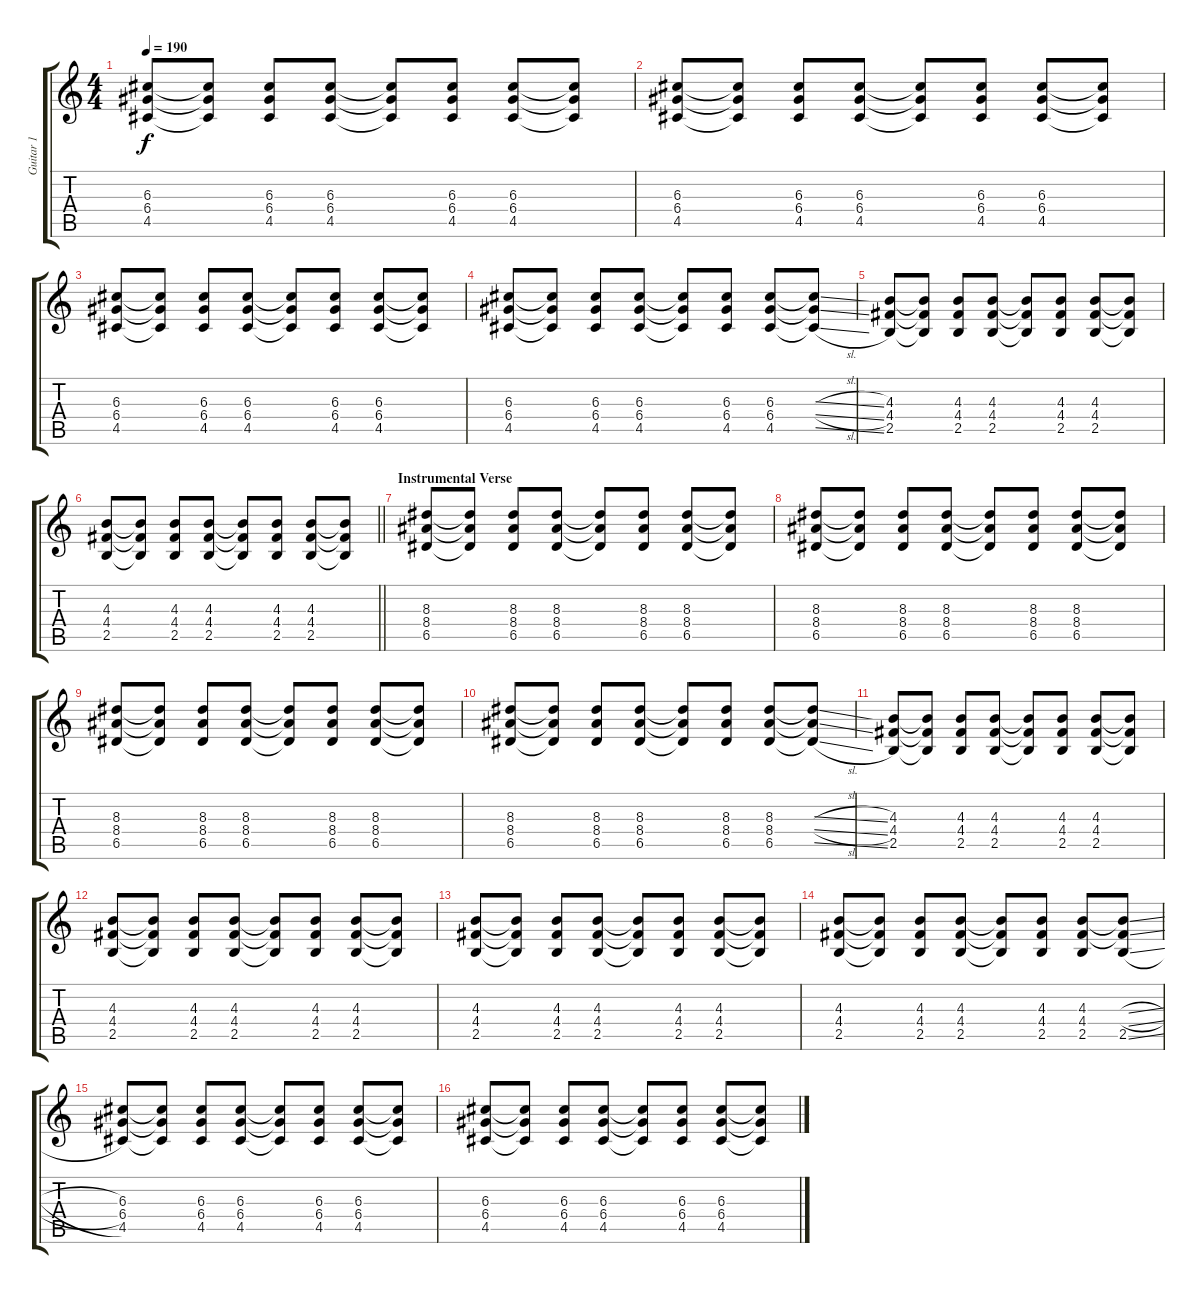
\track ("Guitar 1" "Guitar 1") {instrument distortionguitar}
\staff {score tabs}
\tuning (E4 B3 G3 D3 A2 E2) {hide}
\ts (4 4)
\tempo 190
\clef g2
\ks c
(6.3 6.4 4.5).8{dy f} (6.3{t} 6.4{t} 4.5{t}).8 (6.3 6.4 4.5).8 (6.3 6.4 4.5).8 (6.3{t} 6.4{t} 4.5{t}).8 (6.3 6.4 4.5).8 (6.3 6.4 4.5).8 (6.3{t} 6.4{t} 4.5{t}).8 |
(6.3 6.4 4.5).8 (6.3{t} 6.4{t} 4.5{t}).8 (6.3 6.4 4.5).8 (6.3 6.4 4.5).8 (6.3{t} 6.4{t} 4.5{t}).8 (6.3 6.4 4.5).8 (6.3 6.4 4.5).8 (6.3{t} 6.4{t} 4.5{t}).8 |
(6.3 6.4 4.5).8 (6.3{t} 6.4{t} 4.5{t}).8 (6.3 6.4 4.5).8 (6.3 6.4 4.5).8 (6.3{t} 6.4{t} 4.5{t}).8 (6.3 6.4 4.5).8 (6.3 6.4 4.5).8 (6.3{t} 6.4{t} 4.5{t}).8 |
(6.3 6.4 4.5).8 (6.3{t} 6.4{t} 4.5{t}).8 (6.3 6.4 4.5).8 (6.3 6.4 4.5).8 (6.3{t} 6.4{t} 4.5{t}).8 (6.3 6.4 4.5).8 (6.3 6.4 4.5).8 (6.3{sl t} 6.4{sl t} 4.5{sl t}).8 |
(4.3 4.4 2.5).8 (4.3{t} 4.4{t} 2.5{t}).8 (4.3 4.4 2.5).8 (4.3 4.4 2.5).8 (4.3{t} 4.4{t} 2.5{t}).8 (4.3 4.4 2.5).8 (4.3 4.4 2.5).8 (4.3{t} 4.4{t} 2.5{t}).8 |
\barLineRight lightlight
(4.3 4.4 2.5).8 (4.3{t} 4.4{t} 2.5{t}).8 (4.3 4.4 2.5).8 (4.3 4.4 2.5).8 (4.3{t} 4.4{t} 2.5{t}).8 (4.3 4.4 2.5).8 (4.3 4.4 2.5).8 (4.3{t} 4.4{t} 2.5{t}).8 |
\section ("" "Instrumental Verse")
(8.3 8.4 6.5).8 (8.3{t} 8.4{t} 6.5{t}).8 (8.3 8.4 6.5).8 (8.3 8.4 6.5).8 (8.3{t} 8.4{t} 6.5{t}).8 (8.3 8.4 6.5).8 (8.3 8.4 6.5).8 (8.3{t} 8.4{t} 6.5{t}).8 |
(8.3 8.4 6.5).8 (8.3{t} 8.4{t} 6.5{t}).8 (8.3 8.4 6.5).8 (8.3 8.4 6.5).8 (8.3{t} 8.4{t} 6.5{t}).8 (8.3 8.4 6.5).8 (8.3 8.4 6.5).8 (8.3{t} 8.4{t} 6.5{t}).8 |
(8.3 8.4 6.5).8 (8.3{t} 8.4{t} 6.5{t}).8 (8.3 8.4 6.5).8 (8.3 8.4 6.5).8 (8.3{t} 8.4{t} 6.5{t}).8 (8.3 8.4 6.5).8 (8.3 8.4 6.5).8 (8.3{t} 8.4{t} 6.5{t}).8 |
(8.3 8.4 6.5).8 (8.3{t} 8.4{t} 6.5{t}).8 (8.3 8.4 6.5).8 (8.3 8.4 6.5).8 (8.3{t} 8.4{t} 6.5{t}).8 (8.3 8.4 6.5).8 (8.3 8.4 6.5).8 (8.3{sl t} 8.4{sl t} 6.5{sl t}).8 |
(4.3 4.4 2.5).8 (4.3{t} 4.4{t} 2.5{t}).8 (4.3 4.4 2.5).8 (4.3 4.4 2.5).8 (4.3{t} 4.4{t} 2.5{t}).8 (4.3 4.4 2.5).8 (4.3 4.4 2.5).8 (4.3{t} 4.4{t} 2.5{t}).8 |
(4.3 4.4 2.5).8 (4.3{t} 4.4{t} 2.5{t}).8 (4.3 4.4 2.5).8 (4.3 4.4 2.5).8 (4.3{t} 4.4{t} 2.5{t}).8 (4.3 4.4 2.5).8 (4.3 4.4 2.5).8 (4.3{t} 4.4{t} 2.5{t}).8 |
(4.3 4.4 2.5).8 (4.3{t} 4.4{t} 2.5{t}).8 (4.3 4.4 2.5).8 (4.3 4.4 2.5).8 (4.3{t} 4.4{t} 2.5{t}).8 (4.3 4.4 2.5).8 (4.3 4.4 2.5).8 (4.3{t} 4.4{t} 2.5{t}).8 |
(4.3 4.4 2.5).8 (4.3{t} 4.4{t} 2.5{t}).8 (4.3 4.4 2.5).8 (4.3 4.4 2.5).8 (4.3{t} 4.4{t} 2.5{t}).8 (4.3 4.4 2.5).8 (4.3 4.4 2.5).8 (4.3{sl t} 4.4{sl t} 2.5{sl}).8 |
(6.3 6.4 4.5).8 (6.3{t} 6.4{t} 4.5{t}).8 (6.3 6.4 4.5).8 (6.3 6.4 4.5).8 (6.3{t} 6.4{t} 4.5{t}).8 (6.3 6.4 4.5).8 (6.3 6.4 4.5).8 (6.3{t} 6.4{t} 4.5{t}).8 |
(6.3 6.4 4.5).8 (6.3{t} 6.4{t} 4.5{t}).8 (6.3 6.4 4.5).8 (6.3 6.4 4.5).8 (6.3{t} 6.4{t} 4.5{t}).8 (6.3 6.4 4.5).8 (6.3 6.4 4.5).8 (6.3{t} 6.4{t} 4.5{t}).8
